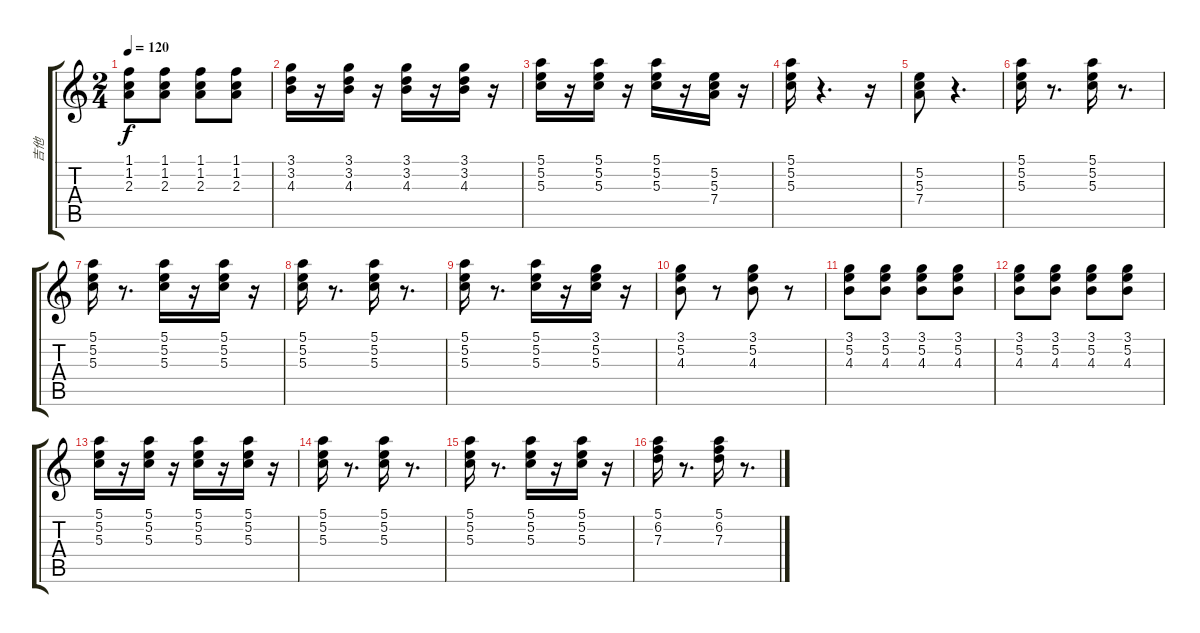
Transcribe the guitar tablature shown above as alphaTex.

\track ("吉他" "吉他") {instrument acousticguitarsteel}
\staff {score tabs}
\tuning (E4 B3 G3 D3 A2 E2) {hide}
\ts (2 4)
\tempo 120
\clef g2
\ks c
(1.1 1.2 2.3).8{dy f} (1.1 1.2 2.3).8 (1.1 1.2 2.3).8 (1.1 1.2 2.3).8 |
(3.1 3.2 4.3).16 r.16 (3.1 3.2 4.3).16 r.16 (3.1 3.2 4.3).16 r.16 (3.1 3.2 4.3).16 r.16 |
(5.1 5.2 5.3).16 r.16 (5.1 5.2 5.3).16 r.16 (5.1 5.2 5.3).16 r.16 (5.2 5.3 7.4).16 r.16 |
(5.1 5.2 5.3).16 r.4{d} r.16 |
(5.2 5.3 7.4).8 r.4{d} |
(5.1 5.2 5.3).16 r.8{d} (5.1 5.2 5.3).16 r.8{d} |
(5.1 5.2 5.3).16 r.8{d} (5.1 5.2 5.3).16 r.16 (5.1 5.2 5.3).16 r.16 |
(5.1 5.2 5.3).16 r.8{d} (5.1 5.2 5.3).16 r.8{d} |
(5.1 5.2 5.3).16 r.8{d} (5.1 5.2 5.3).16 r.16 (3.1 5.2 5.3).16 r.16 |
(3.1 5.2 4.3).8 r.8 (3.1 5.2 4.3).8 r.8 |
(3.1 5.2 4.3).8 (3.1 5.2 4.3).8 (3.1 5.2 4.3).8 (3.1 5.2 4.3).8 |
(3.1 5.2 4.3).8 (3.1 5.2 4.3).8 (3.1 5.2 4.3).8 (3.1 5.2 4.3).8 |
(5.1 5.2 5.3).16 r.16 (5.1 5.2 5.3).16 r.16 (5.1 5.2 5.3).16 r.16 (5.1 5.2 5.3).16 r.16 |
(5.1 5.2 5.3).16 r.8{d} (5.1 5.2 5.3).16 r.8{d} |
(5.1 5.2 5.3).16 r.8{d} (5.1 5.2 5.3).16 r.16 (5.1 5.2 5.3).16 r.16 |
(5.1 6.2 7.3).16 r.8{d} (5.1 6.2 7.3).16 r.8{d}
